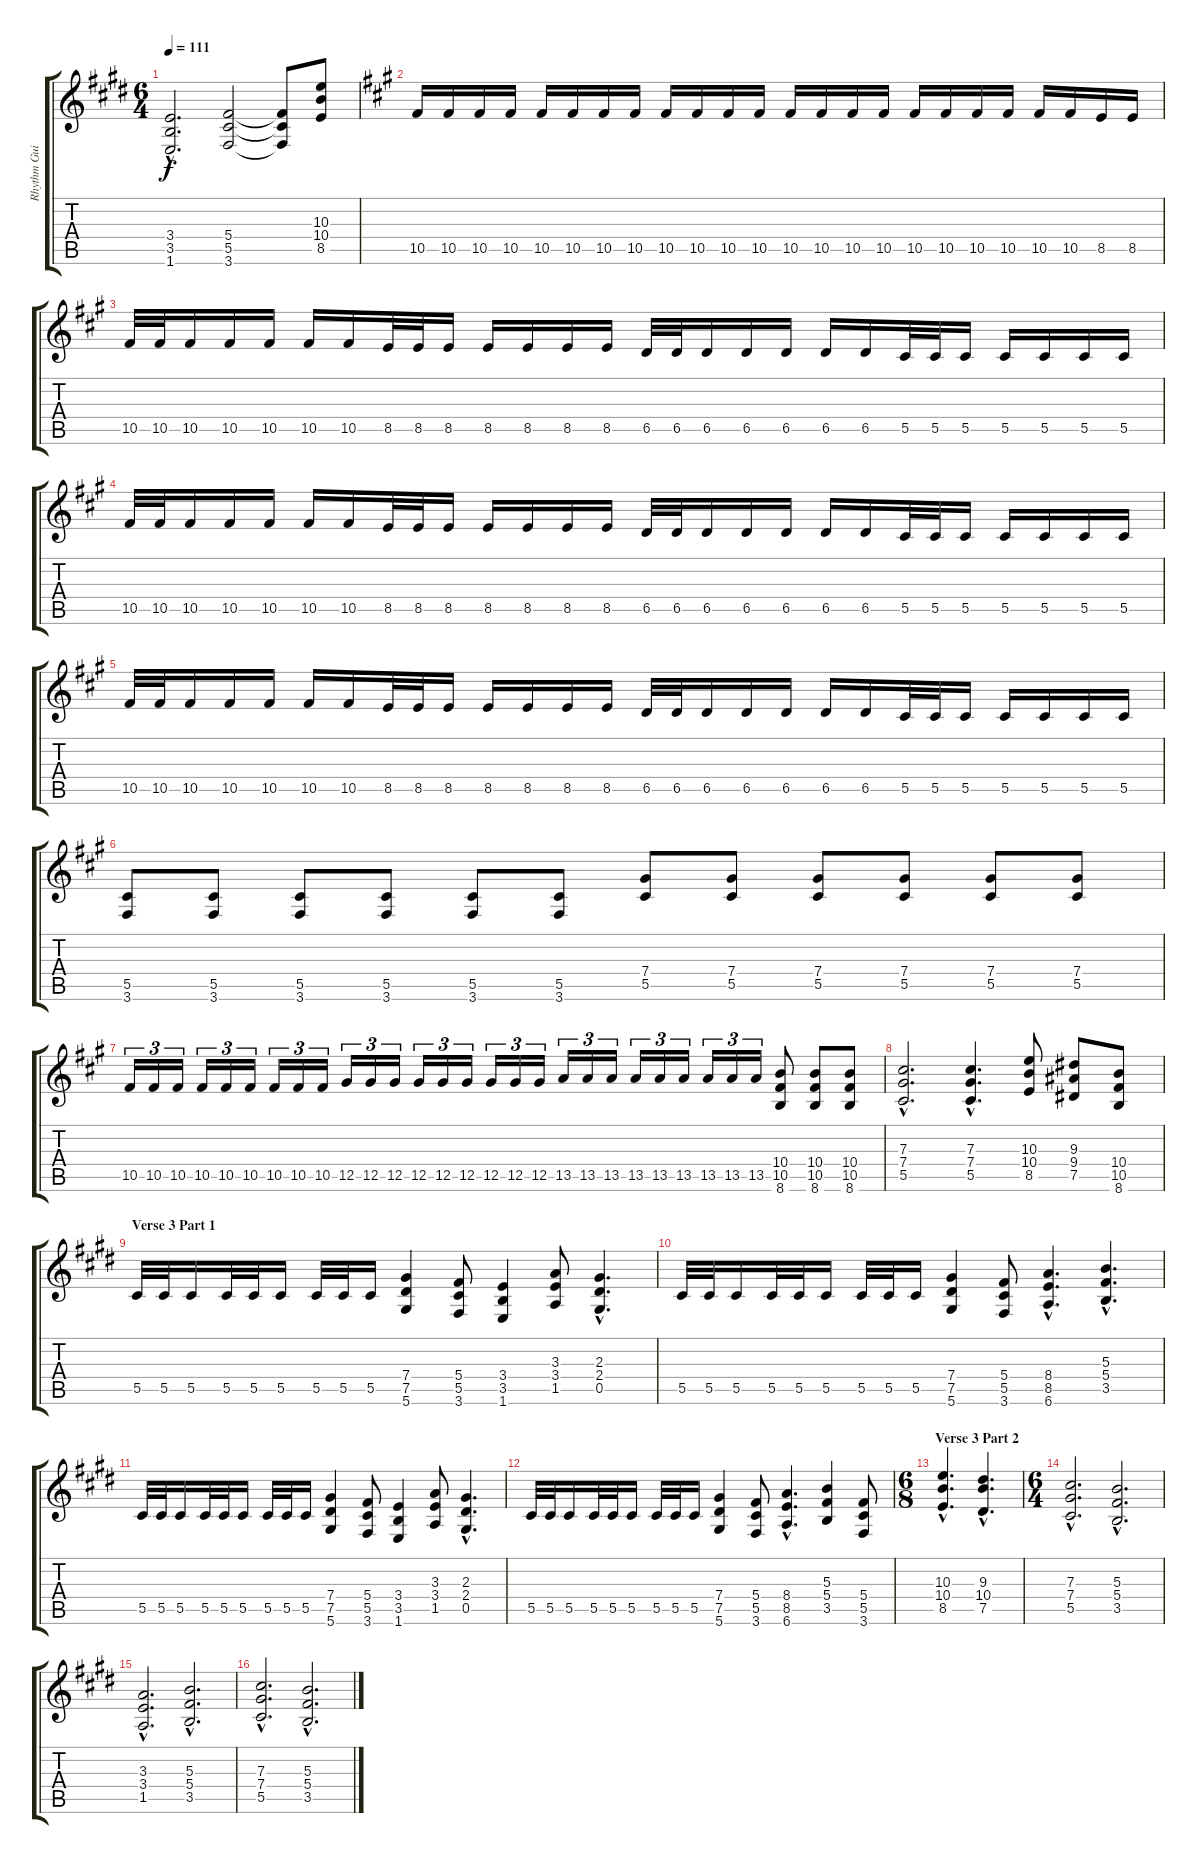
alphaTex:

\track ("Rhythm Guitar 1" "Rhythm Gui") {instrument distortionguitar}
\staff {score tabs}
\tuning (Eb4 Bb3 Gb3 Db3 Ab2 Eb2) {hide}
\ts (6 4)
\tempo 111
\clef g2
\ks c#minor
(3.4{hac} 3.5{hac} 1.6{hac}).2{d dy f} (5.4 5.5 3.6).2 (5.4{t} 5.5{t} 3.6{t}).8 (10.3 10.4 8.5).8 |
\ks f#minor
10.5.16 10.5.16 10.5.16 10.5.16 10.5.16 10.5.16 10.5.16 10.5.16 10.5.16 10.5.16 10.5.16 10.5.16 10.5.16 10.5.16 10.5.16 10.5.16 10.5.16 10.5.16 10.5.16 10.5.16 10.5.16 10.5.16 8.5.16 8.5.16 |
10.5.32 10.5.32 10.5.16 10.5.16 10.5.16 10.5.16 10.5.16 8.5.32 8.5.32 8.5.16 8.5.16 8.5.16 8.5.16 8.5.16 6.5.32 6.5.32 6.5.16 6.5.16 6.5.16 6.5.16 6.5.16 5.5.32 5.5.32 5.5.16 5.5.16 5.5.16 5.5.16 5.5.16 |
10.5.32 10.5.32 10.5.16 10.5.16 10.5.16 10.5.16 10.5.16 8.5.32 8.5.32 8.5.16 8.5.16 8.5.16 8.5.16 8.5.16 6.5.32 6.5.32 6.5.16 6.5.16 6.5.16 6.5.16 6.5.16 5.5.32 5.5.32 5.5.16 5.5.16 5.5.16 5.5.16 5.5.16 |
10.5.32 10.5.32 10.5.16 10.5.16 10.5.16 10.5.16 10.5.16 8.5.32 8.5.32 8.5.16 8.5.16 8.5.16 8.5.16 8.5.16 6.5.32 6.5.32 6.5.16 6.5.16 6.5.16 6.5.16 6.5.16 5.5.32 5.5.32 5.5.16 5.5.16 5.5.16 5.5.16 5.5.16 |
(5.5 3.6).8 (5.5 3.6).8 (5.5 3.6).8 (5.5 3.6).8 (5.5 3.6).8 (5.5 3.6).8 (7.4 5.5).8 (7.4 5.5).8 (7.4 5.5).8 (7.4 5.5).8 (7.4 5.5).8 (7.4 5.5).8 |
10.5.16{tu (3 2)} 10.5.16{tu (3 2)} 10.5.16{tu (3 2)} 10.5.16{tu (3 2)} 10.5.16{tu (3 2)} 10.5.16{tu (3 2)} 10.5.16{tu (3 2)} 10.5.16{tu (3 2)} 10.5.16{tu (3 2)} 12.5.16{tu (3 2)} 12.5.16{tu (3 2)} 12.5.16{tu (3 2)} 12.5.16{tu (3 2)} 12.5.16{tu (3 2)} 12.5.16{tu (3 2)} 12.5.16{tu (3 2)} 12.5.16{tu (3 2)} 12.5.16{tu (3 2)} 13.5.16{tu (3 2)} 13.5.16{tu (3 2)} 13.5.16{tu (3 2)} 13.5.16{tu (3 2)} 13.5.16{tu (3 2)} 13.5.16{tu (3 2)} 13.5.16{tu (3 2)} 13.5.16{tu (3 2)} 13.5.16{tu (3 2)} (10.4 10.5 8.6).8 (10.4 10.5 8.6).8 (10.4 10.5 8.6).8 |
(7.3{hac} 7.4{hac} 5.5{hac}).2{d} (7.3{hac} 7.4{hac} 5.5{hac}).4{d} (10.3 10.4 8.5).8 (9.3 9.4 7.5).8 (10.4 10.5 8.6).8 |
\section ("" "Verse 3 Part 1")
\ks c#minor
5.5.32 5.5.32 5.5.16 5.5.32 5.5.32 5.5.16 5.5.32 5.5.32 5.5.16 (7.4 7.5 5.6).4 (5.4 5.5 3.6).8 (3.4 3.5 1.6).4 (3.3 3.4 1.5).8 (2.3{hac} 2.4{hac} 0.5{hac}).4{d} |
5.5.32 5.5.32 5.5.16 5.5.32 5.5.32 5.5.16 5.5.32 5.5.32 5.5.16 (7.4 7.5 5.6).4 (5.4 5.5 3.6).8 (8.4{hac} 8.5{hac} 6.6{hac}).4{d} (5.3{hac} 5.4{hac} 3.5{hac}).4{d} |
5.5.32 5.5.32 5.5.16 5.5.32 5.5.32 5.5.16 5.5.32 5.5.32 5.5.16 (7.4 7.5 5.6).4 (5.4 5.5 3.6).8 (3.4 3.5 1.6).4 (3.3 3.4 1.5).8 (2.3{hac} 2.4{hac} 0.5{hac}).4{d} |
5.5.32 5.5.32 5.5.16 5.5.32 5.5.32 5.5.16 5.5.32 5.5.32 5.5.16 (7.4 7.5 5.6).4 (5.4 5.5 3.6).8 (8.4{hac} 8.5{hac} 6.6{hac}).4{d} (5.3 5.4 3.5).4 (5.4 5.5 3.6).8 |
\ts (6 8)
\section ("" "Verse 3 Part 2")
(10.3{hac} 10.4{hac} 8.5{hac}).4{d} (9.3{hac} 10.4{hac} 7.5{hac}).4{d} |
\ts (6 4)
(7.3{hac} 7.4{hac} 5.5{hac}).2{d} (5.3{hac} 5.4{hac} 3.5{hac}).2{d} |
(3.3{hac} 3.4{hac} 1.5{hac}).2{d} (5.3{hac} 5.4{hac} 3.5{hac}).2{d} |
(7.3{hac} 7.4{hac} 5.5{hac}).2{d} (5.3{hac} 5.4{hac} 3.5{hac}).2{d}
